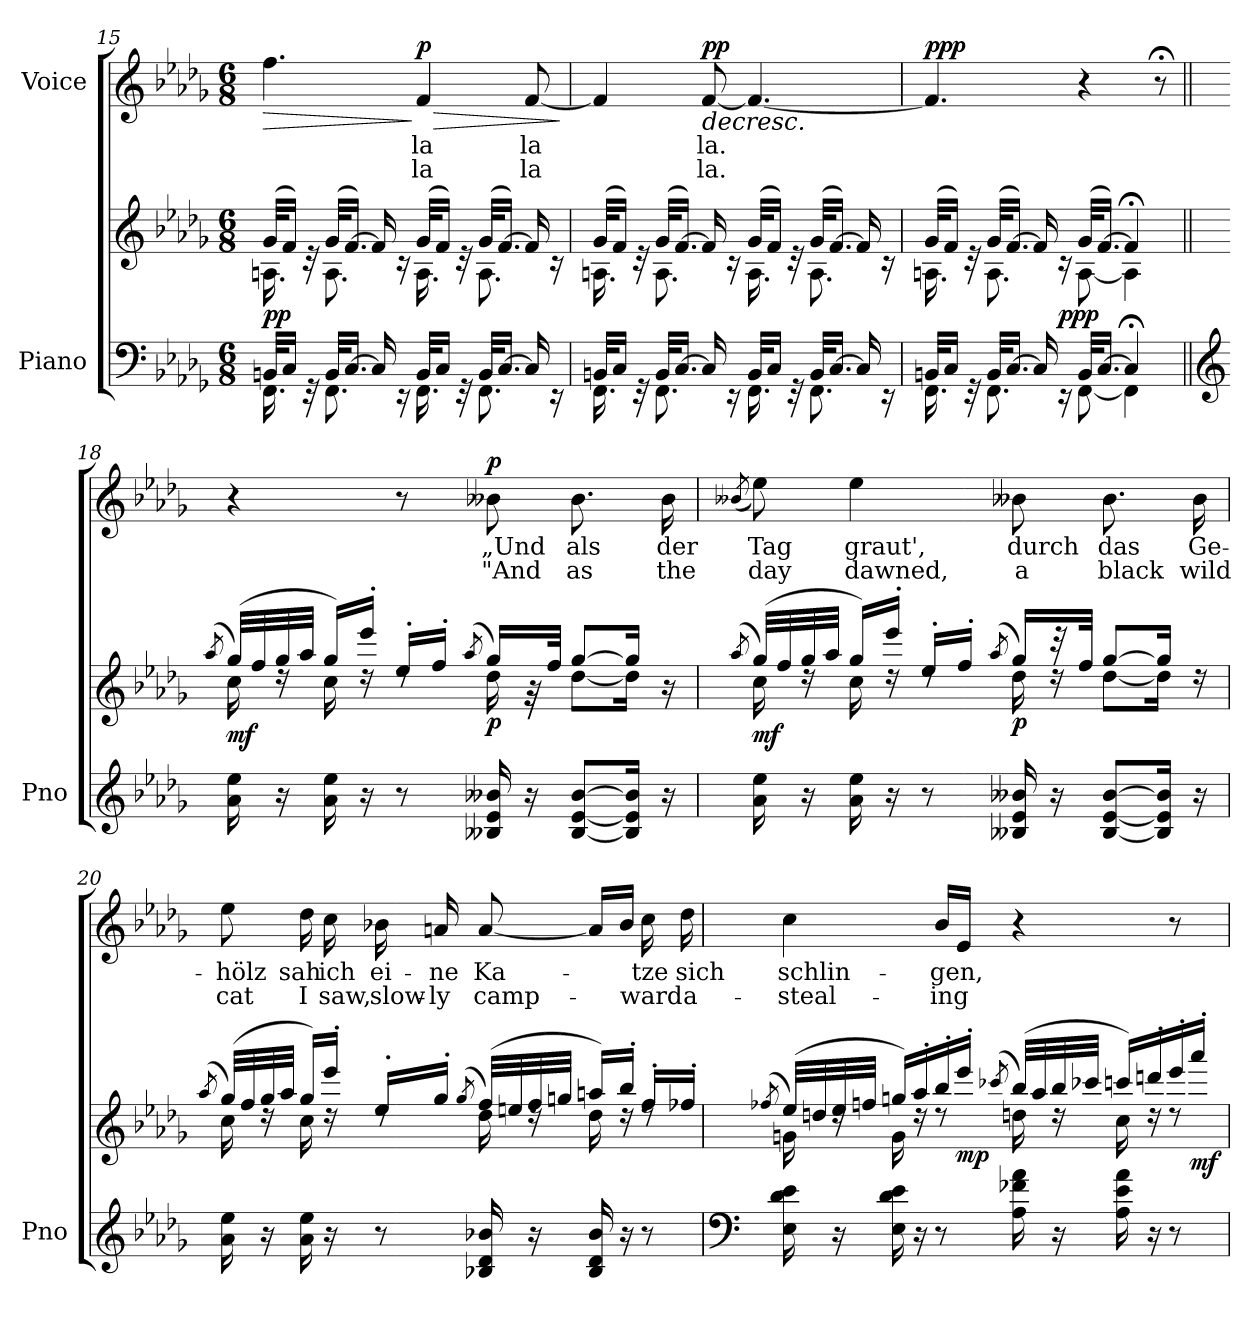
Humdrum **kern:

**kern	**kern	**dynam	**kern	**text	**text	**dynam
*part2	*part2	*part2	*part1	*part1	*part1	*part1
*staff3	*staff2	*staff2/3	*staff1	*staff1	*staff1	*staff1
*I"Piano	*	*	*I"Voice	*	*	*
*I'Pno	*	*	*	*	*	*
!!LO:PB:g=z
*clefF4	*clefG2	*	*clefG2	*	*	*
*k[b-e-a-d-g-]	*k[b-e-a-d-g-]	*	*k[b-e-a-d-g-]	*	*	*
*M6/8	*M6/8	*	*M6/8	*	*	*
=15	=15	=15	=15	=15	=15	=15
*^	*^	*	*	*	*	*
!	!	!	!	!LO:DY:b	!	!	!	!LO:HP:b
32BBn/KLL	16.FF\	(>32g-/KLL	16.An\	pp	4.ff\	.	.	>
16C/JJ	.	16f/JJ)	.	.	.	.	.	.
32rEE	32ryy	32rc	32ryy	.	.	.	.	.
32BB/KLL	8.FF\	(>32g-/KLL	8.A\	.	.	.	.	.
[16.C/JJ	.	[16.f/JJ)	.	.	.	.	.	.
16C/]	.	16f/]	.	.	.	.	.	.
16rEE	16ryy	16rc	16ryy	.	.	.	.	.
!	!	!	!	!	!	!LO:LY:b	!LO:LY:b	!LO:HP:n=1:b
!	!	!	!	!	!	!	!	!LO:DY:n=1:a
32BB/KLL	16.FF\	(>32g-/KLL	16.A\	.	4f/	la	la	] > p
16C/JJ	.	16f/JJ)	.	.	.	.	.	.
32rEE	32ryy	32rc	32ryy	.	.	.	.	.
32BB/KLL	8.FF\	(>32g-/KLL	8.A\	.	.	.	.	.
[16.C/JJ	.	[16.f/JJ)	.	.	.	.	.	.
!	!	!	!	!	!	!LO:LY:b	!LO:LY:b	!
16C/]	.	16f/]	.	.	[8f/	la	la	.
16rEE	16ryy	16rc	16ryy	.	.	.	.	.
*v	*v	*	*	*	*	*	*	*
*	*v	*v	*	*	*	*	*
.	.	.	.	.	.	]
=16	=16	=16	=16	=16	=16	=16
*^	*^	*	*	*	*	*
32BBn/KLL	16.FF\	(>32g-/KLL	16.An\	.	4f/]	.	.	.
16C/JJ	.	16f/JJ)	.	.	.	.	.	.
32rEE	32ryy	32rc	32ryy	.	.	.	.	.
32BB/KLL	8.FF\	(>32g-/KLL	8.A\	.	.	.	.	.
[16.C/JJ	.	[16.f/JJ)	.	.	.	.	.	.
!	!	!	!	!	!	!LO:LY:b	!LO:LY:b	!LO:HP:b
!	!	!	!	!	!	!	!	!LO:DY:n=1:a
16C/]	.	16f/]	.	.	[8f/	la.	la.	> pp
16rEE	16ryy	16rc	16ryy	.	.	.	.	.
32BB/KLL	16.FF\	(>32g-/KLL	16.A\	.	4.f/_	.	.	.
16C/JJ	.	16f/JJ)	.	.	.	.	.	.
32rEE	32ryy	32rc	32ryy	.	.	.	.	.
32BB/KLL	8.FF\	(>32g-/KLL	8.A\	.	.	.	.	.
[16.C/JJ	.	[16.f/JJ)	.	.	.	.	.	.
16C/]	.	16f/]	.	.	.	.	.	.
16rEE	16ryy	16rc	16ryy	.	.	.	.	.
!!LO:LB:g=z
=17	=17	=17	=17	=17	=17	=17	=17	=17
!	!	!	!	!	!	!	!	!LO:DY:a
32BBn/KLL	16.FF\	(>32g-/KLL	16.An\	.	4.f/]	.	.	ppp
16C/JJ	.	16f/JJ)	.	.	.	.	.	.
32rEE	32ryy	32rc	32ryy	.	.	.	.	.
32BB/KLL	8.FF\	(>32g-/KLL	8.A\	.	.	.	.	.
[16.C/JJ	.	[16.f/JJ)	.	.	.	.	.	.
16C/]	.	16f/]	.	.	.	.	.	.
!	!	!	!	!LO:DY:b	!	!	!	!
16rEE	16ryy	16rc	16ryy	ppp	.	.	.	.
32BB/KLL	[8FF\	(>32g-/KLL	[8A\	.	4r	.	.	]
[16.C/JJ	.	[16.f/JJ)	.	.	.	.	.	.
4C;</]	4FF\]	4f;</]	4A\]	.	.	.	.	.
.	.	.	.	.	8r;<	.	.	.
*v	*v	*	*	*	*	*	*	*
=18||	=18||	=18||	=18||	=18||	=18||	=18||	=18||
*clefG2	*	*	*	*	*	*	*
*	*	*	*	*MM60	*	*	*
.	(<8qaa-/	.	.	.	.	.	.
!	!	!	!	!LO:TX:B:t=Etwas bewegter	!	!	!
!	!	!	!LO:DY:b	!	!	!	!
*	*	*	*	*^	*	*	*
16a-\ 16ee-\	(>32gg-/LLL)	16cc\	mf	4r	8ryy	.	.	.
.	32ff/	.	.	.	.	.	.	.
16r	32gg-/	16rdd	.	.	.	.	.	.
.	32aa-/JJJ	.	.	.	.	.	.	.
*	*	*	*	*MM62	*	*	*	*
16a-\ 16ee-\	16gg-/LL)	16cc\	.	.	2ryy	.	.	.
16r	16eee-'/JJ	16rdd	.	.	.	.	.	.
*	*	*	*	*MM65	*	*	*	*
8r	16ee-'/LL	8rdd	.	8r	.	.	.	.
.	16ff'/JJ	.	.	.	.	.	.	.
.	(<8qaa-/	.	.	.	.	.	.	.
!	!	!	!LO:DY:b	!	!	!LO:LY:b	!LO:LY:b	!LO:DY:a
16B--X/ 16e-/ 16b--X/	16gg-/LL)	16dd-\	p	8b--X\	.	„Und	"And	p
16r	32rg	16r	.	.	.	.	.	.
.	32ff/JJk	.	.	.	.	.	.	.
!	!	!	!	!	!	!LO:LY:b	!LO:LY:b	!
[8B--/ [8e-/ [8b--/L	[8gg-/L	[8dd-\L	.	8.b--\	.	als	as	.
16B--/] 16e-/] 16b--/]Jk	16gg-/Jk]	16dd-\Jk]	.	.	8ryy	.	.	.
!	!	!	!	!	!	!LO:LY:b	!LO:LY:b	!
16r	16r	16rgyy	.	16b--\	.	der	the	.
*	*	*	*	*v	*v	*	*	*
!!LO:LB:g=z
=19	=19	=19	=19	=19	=19	=19	=19
.	(>8qaa-/	.	.	(<8qb--X/	.	.	.
!	!	!	!LO:DY:b	!	!LO:LY:b	!LO:LY:b	!
16a-\ 16ee-\	(>32gg-/LLL)	16cc\	mf	8ee-\)	Tag	day	.
.	32ff/	.	.	.	.	.	.
16r	32gg-/	16rdd	.	.	.	.	.
.	32aa-/JJJ	.	.	.	.	.	.
!	!	!	!	!	!LO:LY:b	!LO:LY:b	!
16a-\ 16ee-\	16gg-/LL)	16cc\	.	4ee-\	graut',	dawned,	.
16r	16eee-'/JJ	16rdd	.	.	.	.	.
8r	16ee-'/LL	8rdd	.	.	.	.	.
.	16ff'/JJ	.	.	.	.	.	.
.	(>8qaa-/	.	.	.	.	.	.
!	!	!	!LO:DY:b	!	!LO:LY:b	!LO:LY:b	!
16B--X/ 16e-/ 16b--X/	16gg-/LL)	16dd-\	p	8b--X\	durch	a	.
16r	32r	16rdd	.	.	.	.	.
.	32ff/JJk	.	.	.	.	.	.
!	!	!	!	!	!LO:LY:b	!LO:LY:b	!
[8B--/ [8e-/ [8b--/L	[8gg-/L	[8dd-\L	.	8.b--\	das	black	.
16B--/] 16e-/] 16b--/]Jk	16gg-/Jk]	16dd-\Jk]	.	.	.	.	.
!	!	!	!	!	!LO:LY:b	!LO:LY:b	!
16r	16ryy	16rdd	.	16b--\	Ge-	wild	.
=20	=20	=20	=20	=20	=20	=20	=20
.	(>8qaa-/	.	.	.	.	.	.
!	!	!	!	!	!LO:LY:b	!LO:LY:b	!
16a-\ 16ee-\	(>32gg-/LLL)	16cc\	.	8ee-\	-hölz	cat	.
.	32ff/	.	.	.	.	.	.
16r	32gg-/	16rdd	.	.	.	.	.
.	32aa-/JJJ	.	.	.	.	.	.
!	!	!	!	!	!LO:LY:b	!LO:LY:b	!
16a-\ 16ee-\	16gg-/LL)	16cc\	.	16dd-\	sah	I	.
!	!	!	!	!	!LO:LY:b	!LO:LY:b	!
16r	16eee-'/JJ	16rdd	.	16cc\	ich	saw,	.
!	!	!	!	!	!LO:LY:b	!LO:LY:b	!
8r	16ee-'/LL	8rdd	.	16b-X\	ei-	slow-	.
!	!	!	!	!	!LO:LY:b	!LO:LY:b	!
.	16gg-'/JJ	.	.	16an/	-ne	-ly	.
.	(>8qgg-/	.	.	.	.	.	.
!	!	!	!	!	!LO:LY:b	!LO:LY:b	!
16B-X/ 16d-/ 16b-X/	(>32ff/LLL)	16dd-\	.	[8a/	Ka-	camp-	.
.	32een/	.	.	.	.	.	.
16r	32ff/	16rdd	.	.	.	.	.
.	32ggn/JJJ	.	.	.	.	.	.
16B-/ 16d-/ 16b-/	16aan/LL)	16dd-\	.	16a/LL]	.	.	.
16r	16bb-'/JJ	16rdd	.	16b-/JJ	.	.	.
!	!	!	!	!	!LO:LY:b	!LO:LY:b	!
8r	16ff'/LL	8rdd	.	16cc\	-tze	-ward	.
!	!	!	!	!	!LO:LY:b	!LO:LY:b	!
.	16ff-X'/JJ	.	.	16dd-\	sich	a-	.
!!LO:LB:g=z
=21	=21	=21	=21	=21	=21	=21	=21
*clefF4	*	*	*	*	*	*	*
.	(>8qff-X/	.	.	.	.	.	.
!	!	!	!	!	!LO:LY:b	!LO:LY:b	!
16E-\ 16d-\ 16e-\	(>32ee-/LLL)	16gn\	.	4cc\	schlin-	-steal-	.
.	32ddn/	.	.	.	.	.	.
16r	32ee-/	16rdd	.	.	.	.	.
.	32ffn/JJJ	.	.	.	.	.	.
16E-\ 16d-\ 16e-\	16ggn/LL)	16g\	.	.	.	.	.
16r	16aa-'/	16rdd	.	.	.	.	.
!	!	!	!	!	!LO:LY:b	!LO:LY:b	!
8r	16bb-'/	8rdd	.	16b-/LL	-gen,	-ing	.
!	!	!	!LO:DY:b	!	!	!	!
.	16eee-'/JJ	.	mp	16e-/JJ	.	.	.
.	(>8qccc-X/	.	.	.	.	.	.
16A-\ 16f-X\ 16a-\	(>32bb-/LLL)	16ddn\	.	4r	.	.	.
.	32aa-/	.	.	.	.	.	.
16r	32bb-/	16rdd	.	.	.	.	.
.	32ccc-/JJJ	.	.	.	.	.	.
16A-\ 16e-\ 16a-\	16cccn/LL)	16cc\	.	.	.	.	.
16r	16dddn'/	16rdd	.	.	.	.	.
8r	16eee-'/	8rdd	.	8r	.	.	.
!	!	!	!LO:DY:b	!	!	!	!
.	16aaa-'/JJ	.	mf	.	.	.	.
*	*v	*v	*	*	*	*	*
=	=	=	=	=	=	=
*-	*-	*-	*-	*-	*-	*-
